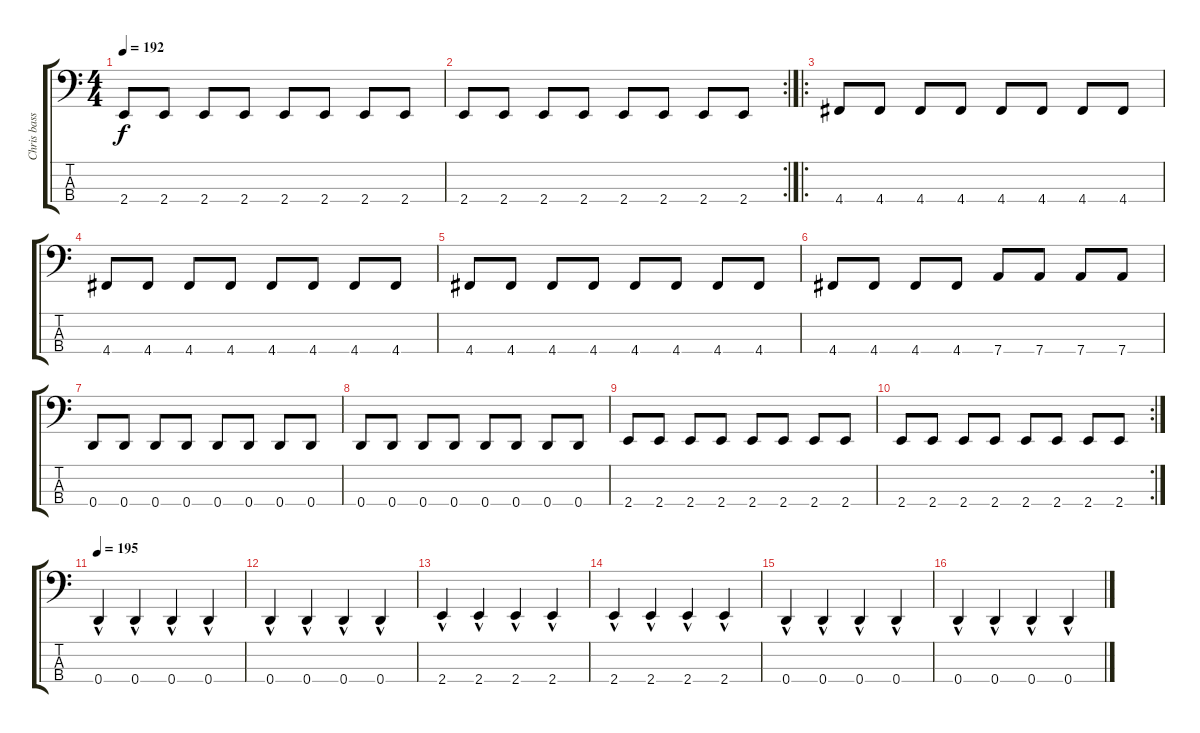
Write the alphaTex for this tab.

\track ("Chris bass" "Chris bass") {instrument electricbasspick}
\staff {score tabs}
\tuning (G2 D2 A1 D1) {hide}
\ts (4 4)
\tempo 192
\clef f4
\ks c
2.4.8{dy f} 2.4.8 2.4.8 2.4.8 2.4.8 2.4.8 2.4.8 2.4.8 |
\rc 2
2.4.8 2.4.8 2.4.8 2.4.8 2.4.8 2.4.8 2.4.8 2.4.8 |
\ro
4.4.8 4.4.8 4.4.8 4.4.8 4.4.8 4.4.8 4.4.8 4.4.8 |
4.4.8 4.4.8 4.4.8 4.4.8 4.4.8 4.4.8 4.4.8 4.4.8 |
4.4.8 4.4.8 4.4.8 4.4.8 4.4.8 4.4.8 4.4.8 4.4.8 |
4.4.8 4.4.8 4.4.8 4.4.8 7.4.8 7.4.8 7.4.8 7.4.8 |
0.4.8 0.4.8 0.4.8 0.4.8 0.4.8 0.4.8 0.4.8 0.4.8 |
0.4.8 0.4.8 0.4.8 0.4.8 0.4.8 0.4.8 0.4.8 0.4.8 |
2.4.8 2.4.8 2.4.8 2.4.8 2.4.8 2.4.8 2.4.8 2.4.8 |
\rc 2
2.4.8 2.4.8 2.4.8 2.4.8 2.4.8 2.4.8 2.4.8 2.4.8 |
\tempo 195
0.4{hac}.4 0.4{hac}.4 0.4{hac}.4 0.4{hac}.4 |
0.4{hac}.4 0.4{hac}.4 0.4{hac}.4 0.4{hac}.4 |
2.4{hac}.4 2.4{hac}.4 2.4{hac}.4 2.4{hac}.4 |
2.4{hac}.4 2.4{hac}.4 2.4{hac}.4 2.4{hac}.4 |
0.4{hac}.4 0.4{hac}.4 0.4{hac}.4 0.4{hac}.4 |
0.4{hac}.4 0.4{hac}.4 0.4{hac}.4 0.4{hac}.4
